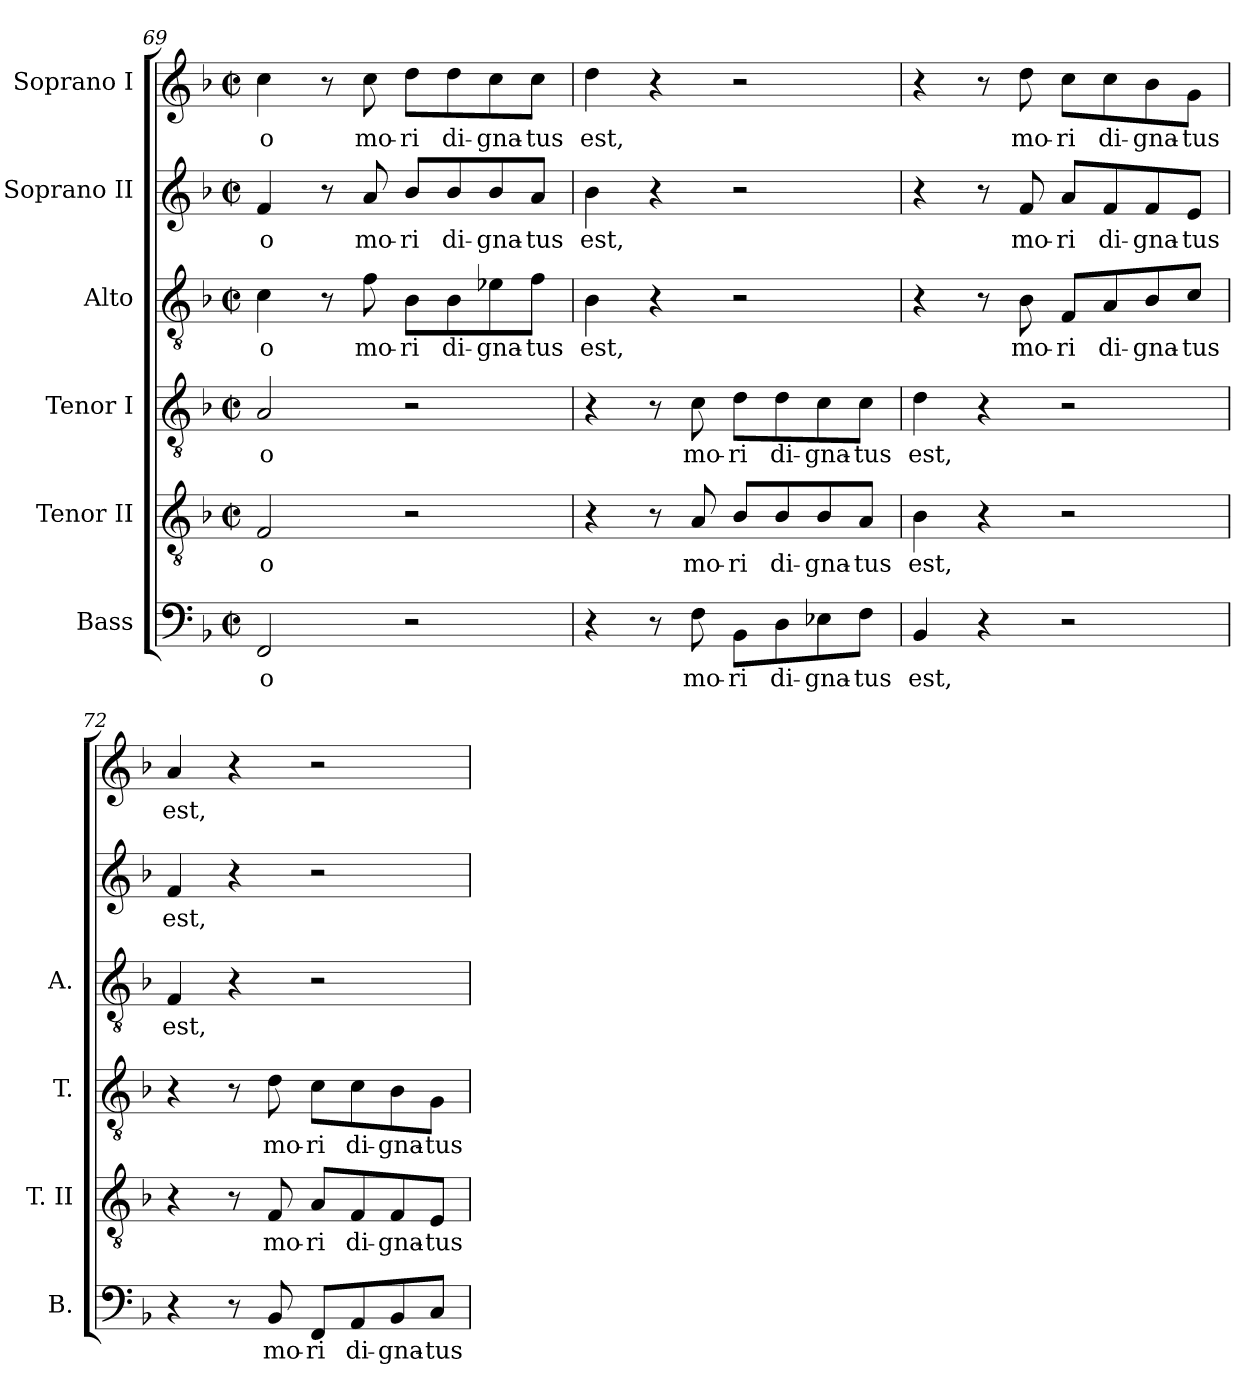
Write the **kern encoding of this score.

**kern	**text	**kern	**text	**kern	**text	**kern	**text	**kern	**text	**kern	**text
*part6	*part6	*part5	*part5	*part4	*part4	*part3	*part3	*part2	*part2	*part1	*part1
*staff6	*staff6	*staff5	*staff5	*staff4	*staff4	*staff3	*staff3	*staff2	*staff2	*staff1	*staff1
*I"Bass	*	*I"Tenor II	*	*I"Tenor I	*	*I"Alto	*	*I"Soprano II	*	*I"Soprano I	*
*I'B.	*	*I'T. II	*	*I'T.	*	*I'A.	*	*	*	*	*
*clefF4	*	*clefGv2	*	*clefGv2	*	*clefGv2	*	*clefG2	*	*clefG2	*
*	*	*ITrd7c12	*	*ITrd7c12	*	*	*	*	*	*	*
*k[b-]	*	*k[b-]	*	*k[b-]	*	*k[b-]	*	*k[b-]	*	*k[b-]	*
*F:	*	*F:	*	*F:	*	*F:	*	*F:	*	*F:	*
*M2/2	*	*M2/2	*	*M2/2	*	*M2/2	*	*M2/2	*	*M2/2	*
*met(c|)	*	*met(c|)	*	*met(c|)	*	*met(c|)	*	*met(c|)	*	*met(c|)	*
=69	=69	=69	=69	=69	=69	=69	=69	=69	=69	=69	=69
!	!LO:LY:b:color=#000000	!	!	!	!	!	!	!	!	!	!
!	!	!	!LO:LY:b:color=#000000	!	!	!	!	!	!	!	!
!	!	!	!	!	!LO:LY:b:color=#000000	!	!	!	!	!	!
!	!	!	!	!	!	!	!LO:LY:b:color=#000000	!	!	!	!
!	!	!	!	!	!	!	!	!	!LO:LY:b:color=#000000	!	!
!	!	!	!	!	!	!	!	!	!	!	!LO:LY:b:color=#000000
2FFi/	-o	2FFi/	-o	2AAi/	-o	4ci\	-o	4fi/	-o	4cci\	-o
.	.	.	.	.	.	8r	.	8r	.	8r	.
!	!	!	!	!	!	!	!LO:LY:b:color=#000000	!	!	!	!
!	!	!	!	!	!	!	!	!	!LO:LY:b:color=#000000	!	!
!	!	!	!	!	!	!	!	!	!	!	!LO:LY:b:color=#000000
.	.	.	.	.	.	8fi\	mo-	8ai/	mo-	8cci\	mo-
!	!	!	!	!	!	!	!LO:LY:b:color=#000000	!	!	!	!
!	!	!	!	!	!	!	!	!	!LO:LY:b:color=#000000	!	!
!	!	!	!	!	!	!	!	!	!	!	!LO:LY:b:color=#000000
2r	.	2r	.	2r	.	8B-i\L	-ri	8b-i/L	-ri	8ddi\L	-ri
!	!	!	!	!	!	!	!LO:LY:b:color=#000000	!	!	!	!
!	!	!	!	!	!	!	!	!	!LO:LY:b:color=#000000	!	!
!	!	!	!	!	!	!	!	!	!	!	!LO:LY:b:color=#000000
.	.	.	.	.	.	8B-i\	di-	8b-i/	di-	8ddi\	di-
!	!	!	!	!	!	!	!LO:LY:b:color=#000000	!	!	!	!
!	!	!	!	!	!	!	!	!	!LO:LY:b:color=#000000	!	!
!	!	!	!	!	!	!	!	!	!	!	!LO:LY:b:color=#000000
.	.	.	.	.	.	8e-Xi\	-gna-	8b-i/	-gna-	8cci\	-gna-
!	!	!	!	!	!	!	!LO:LY:b:color=#000000	!	!	!	!
!	!	!	!	!	!	!	!	!	!LO:LY:b:color=#000000	!	!
!	!	!	!	!	!	!	!	!	!	!	!LO:LY:b:color=#000000
.	.	.	.	.	.	8fi\J	-tus	8ai/J	-tus	8cci\J	-tus
=70	=70	=70	=70	=70	=70	=70	=70	=70	=70	=70	=70
!	!	!	!	!	!	!	!LO:LY:b:color=#000000	!	!	!	!
!	!	!	!	!	!	!	!	!	!LO:LY:b:color=#000000	!	!
!	!	!	!	!	!	!	!	!	!	!	!LO:LY:b:color=#000000
4r	.	4r	.	4r	.	4B-i\	est,	4b-i\	est,	4ddi\	est,
8r	.	8r	.	8r	.	4r	.	4r	.	4r	.
!	!LO:LY:b:color=#000000	!	!	!	!	!	!	!	!	!	!
!	!	!	!LO:LY:b:color=#000000	!	!	!	!	!	!	!	!
!	!	!	!	!	!LO:LY:b:color=#000000	!	!	!	!	!	!
8Fi\	mo-	8AAi/	mo-	8Ci\	mo-	.	.	.	.	.	.
!	!LO:LY:b:color=#000000	!	!	!	!	!	!	!	!	!	!
!	!	!	!LO:LY:b:color=#000000	!	!	!	!	!	!	!	!
!	!	!	!	!	!LO:LY:b:color=#000000	!	!	!	!	!	!
8BB-i\L	-ri	8BB-i/L	-ri	8Di\L	-ri	2r	.	2r	.	2r	.
!	!LO:LY:b:color=#000000	!	!	!	!	!	!	!	!	!	!
!	!	!	!LO:LY:b:color=#000000	!	!	!	!	!	!	!	!
!	!	!	!	!	!LO:LY:b:color=#000000	!	!	!	!	!	!
8Di\	di-	8BB-i/	di-	8Di\	di-	.	.	.	.	.	.
!	!LO:LY:b:color=#000000	!	!	!	!	!	!	!	!	!	!
!	!	!	!LO:LY:b:color=#000000	!	!	!	!	!	!	!	!
!	!	!	!	!	!LO:LY:b:color=#000000	!	!	!	!	!	!
8E-Xi\	-gna-	8BB-i/	-gna-	8Ci\	-gna-	.	.	.	.	.	.
!	!LO:LY:b:color=#000000	!	!	!	!	!	!	!	!	!	!
!	!	!	!LO:LY:b:color=#000000	!	!	!	!	!	!	!	!
!	!	!	!	!	!LO:LY:b:color=#000000	!	!	!	!	!	!
8Fi\J	-tus	8AAi/J	-tus	8Ci\J	-tus	.	.	.	.	.	.
!!LO:LB:g=z
=71	=71	=71	=71	=71	=71	=71	=71	=71	=71	=71	=71
!	!LO:LY:b:color=#000000	!	!	!	!	!	!	!	!	!	!
!	!	!	!LO:LY:b:color=#000000	!	!	!	!	!	!	!	!
!	!	!	!	!	!LO:LY:b:color=#000000	!	!	!	!	!	!
4BB-i/	est,	4BB-i\	est,	4Di\	est,	4r	.	4r	.	4r	.
4r	.	4r	.	4r	.	8r	.	8r	.	8r	.
!	!	!	!	!	!	!	!LO:LY:b:color=#000000	!	!	!	!
!	!	!	!	!	!	!	!	!	!LO:LY:b:color=#000000	!	!
!	!	!	!	!	!	!	!	!	!	!	!LO:LY:b:color=#000000
.	.	.	.	.	.	8B-i\	mo-	8fi/	mo-	8ddi\	mo-
!	!	!	!	!	!	!	!LO:LY:b:color=#000000	!	!	!	!
!	!	!	!	!	!	!	!	!	!LO:LY:b:color=#000000	!	!
!	!	!	!	!	!	!	!	!	!	!	!LO:LY:b:color=#000000
2r	.	2r	.	2r	.	8Fi/L	-ri	8ai/L	-ri	8cci\L	-ri
!	!	!	!	!	!	!	!LO:LY:b:color=#000000	!	!	!	!
!	!	!	!	!	!	!	!	!	!LO:LY:b:color=#000000	!	!
!	!	!	!	!	!	!	!	!	!	!	!LO:LY:b:color=#000000
.	.	.	.	.	.	8Ai/	di-	8fi/	di-	8cci\	di-
!	!	!	!	!	!	!	!LO:LY:b:color=#000000	!	!	!	!
!	!	!	!	!	!	!	!	!	!LO:LY:b:color=#000000	!	!
!	!	!	!	!	!	!	!	!	!	!	!LO:LY:b:color=#000000
.	.	.	.	.	.	8B-i/	-gna-	8fi/	-gna-	8b-i\	-gna-
!	!	!	!	!	!	!	!LO:LY:b:color=#000000	!	!	!	!
!	!	!	!	!	!	!	!	!	!LO:LY:b:color=#000000	!	!
!	!	!	!	!	!	!	!	!	!	!	!LO:LY:b:color=#000000
.	.	.	.	.	.	8ci/J	-tus	8ei/J	-tus	8gi\J	-tus
=72	=72	=72	=72	=72	=72	=72	=72	=72	=72	=72	=72
!	!	!	!	!	!	!	!LO:LY:b:color=#000000	!	!	!	!
!	!	!	!	!	!	!	!	!	!LO:LY:b:color=#000000	!	!
!	!	!	!	!	!	!	!	!	!	!	!LO:LY:b:color=#000000
4r	.	4r	.	4r	.	4Fi/	est,	4fi/	est,	4ai/	est,
8r	.	8r	.	8r	.	4r	.	4r	.	4r	.
!	!LO:LY:b:color=#000000	!	!	!	!	!	!	!	!	!	!
!	!	!	!LO:LY:b:color=#000000	!	!	!	!	!	!	!	!
!	!	!	!	!	!LO:LY:b:color=#000000	!	!	!	!	!	!
8BB-i/	mo-	8FFi/	mo-	8Di\	mo-	.	.	.	.	.	.
!	!LO:LY:b:color=#000000	!	!	!	!	!	!	!	!	!	!
!	!	!	!LO:LY:b:color=#000000	!	!	!	!	!	!	!	!
!	!	!	!	!	!LO:LY:b:color=#000000	!	!	!	!	!	!
8FFi/L	-ri	8AAi/L	-ri	8Ci\L	-ri	2r	.	2r	.	2r	.
!	!LO:LY:b:color=#000000	!	!	!	!	!	!	!	!	!	!
!	!	!	!LO:LY:b:color=#000000	!	!	!	!	!	!	!	!
!	!	!	!	!	!LO:LY:b:color=#000000	!	!	!	!	!	!
8AAi/	di-	8FFi/	di-	8Ci\	di-	.	.	.	.	.	.
!	!LO:LY:b:color=#000000	!	!	!	!	!	!	!	!	!	!
!	!	!	!LO:LY:b:color=#000000	!	!	!	!	!	!	!	!
!	!	!	!	!	!LO:LY:b:color=#000000	!	!	!	!	!	!
8BB-i/	-gna-	8FFi/	-gna-	8BB-i\	-gna-	.	.	.	.	.	.
!	!LO:LY:b:color=#000000	!	!	!	!	!	!	!	!	!	!
!	!	!	!LO:LY:b:color=#000000	!	!	!	!	!	!	!	!
!	!	!	!	!	!LO:LY:b:color=#000000	!	!	!	!	!	!
8Ci/J	-tus	8EEi/J	-tus	8GGi\J	-tus	.	.	.	.	.	.
=	=	=	=	=	=	=	=	=	=	=	=
*-	*-	*-	*-	*-	*-	*-	*-	*-	*-	*-	*-
